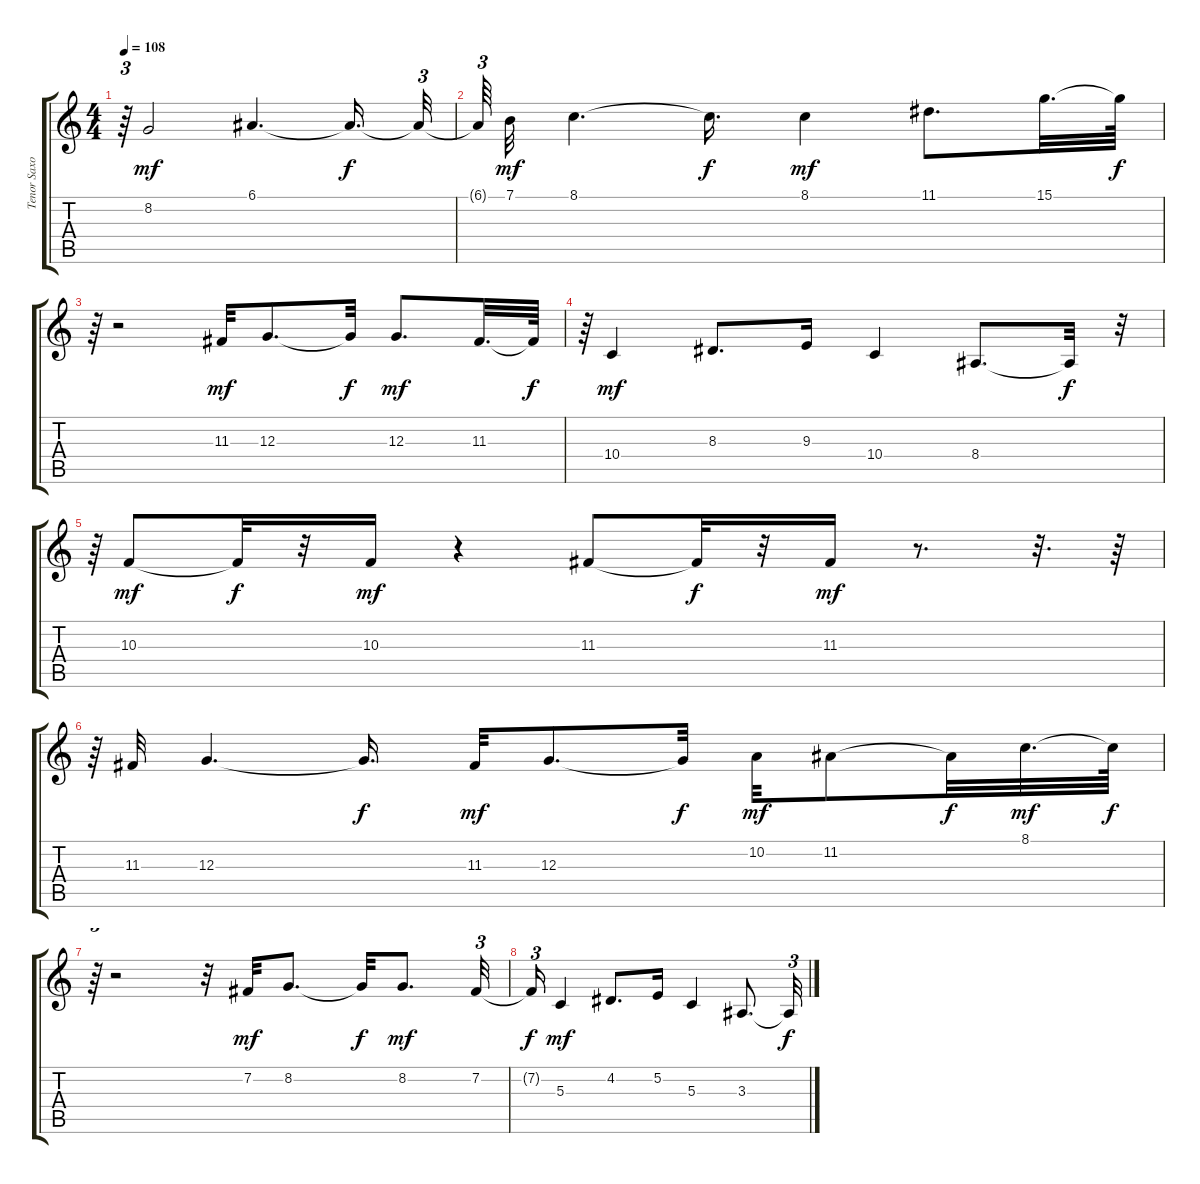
\track ("Tenor Saxophone" "Tenor Saxo") {instrument tenorsax}
\staff {score tabs}
\tuning (E4 B3 G3 D3 A2 E2) {hide}
\ts (4 4)
\tempo 108
\clef g2
\ks c
r.64{tu (3 2) dy f} 8.2.2{dy mf} 6.1.4{d} 6.1{t}.16{d dy f} 6.1{t}.32{tu (3 2)} |
6.1{t}.64{tu (3 2)} 7.1.32{dy mf} 8.1.4{d} 8.1{t}.16{d dy f} 8.1.4{dy mf} 11.1.8{d} 15.1.32{d} 15.1{t}.64{dy f} |
r.64{tu (3 2)} r.2 11.3.32{dy mf} 12.3.8{d} 12.3{t}.32{dy f} 12.3.8{d dy mf} 11.3.32{d} 11.3{t}.64{dy f} |
r.64{tu (3 2)} 10.4.4{dy mf} 8.3.8{d} 9.3.16 10.4.4 8.4.8{d} 8.4{t}.32{dy f} r.32{tu (3 2)} |
r.64{tu (3 2)} 10.3.8{dy mf} 10.3{t}.32{dy f} r.32 10.3.16{dy mf} r.4 11.3.8 11.3{t}.32{dy f} r.32 11.3.16{dy mf} r.8{d} r.32{d} r.64 |
r.64{tu (3 2)} 11.3.32 12.3.4{d} 12.3{t}.16{d dy f} 11.3.32{dy mf} 12.3.8{d} 12.3{t}.32{dy f} 10.2.32{dy mf} 11.2.8 11.2{t}.32{dy f} 8.1.32{d dy mf} 8.1{t}.64{dy f} |
r.64{tu (3 2)} r.2 r.32 7.2.32{dy mf} 8.2.8{d} 8.2{t}.32{dy f} 8.2.8{d dy mf} 7.2.32{tu (3 2)} |
7.2{t}.16{tu (3 2) dy f} 5.3.4{dy mf} 4.2.8{d} 5.2.16 5.3.4 3.3.8{d} 3.3{t}.32{tu (3 2) dy f}
